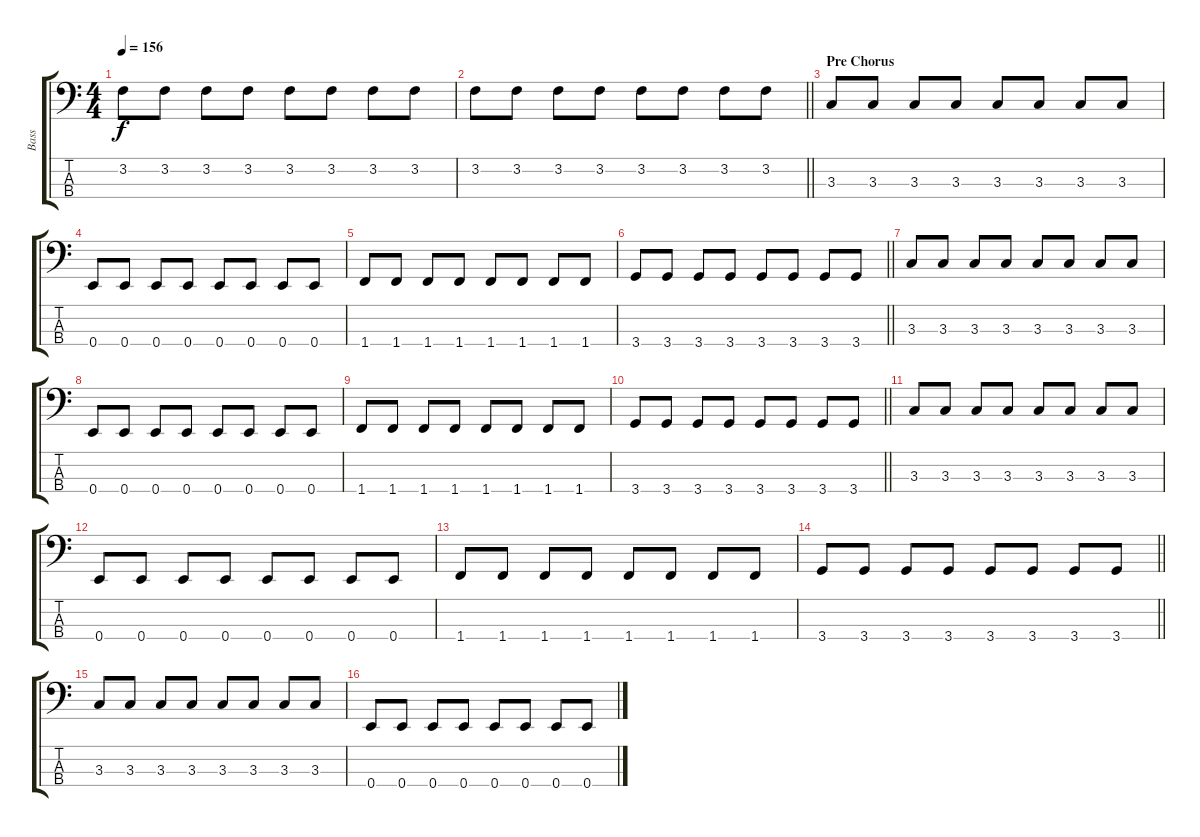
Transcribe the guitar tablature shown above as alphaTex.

\track ("Bass" "Bass") {instrument electricbassfinger}
\staff {score tabs}
\tuning (G2 D2 A1 E1) {hide}
\ts (4 4)
\tempo 156
\clef f4
\ks c
3.2.8{dy f} 3.2.8 3.2.8 3.2.8 3.2.8 3.2.8 3.2.8 3.2.8 |
\barLineRight lightlight
3.2.8 3.2.8 3.2.8 3.2.8 3.2.8 3.2.8 3.2.8 3.2.8 |
\section ("" "Pre Chorus")
3.3.8 3.3.8 3.3.8 3.3.8 3.3.8 3.3.8 3.3.8 3.3.8 |
0.4.8 0.4.8 0.4.8 0.4.8 0.4.8 0.4.8 0.4.8 0.4.8 |
1.4.8 1.4.8 1.4.8 1.4.8 1.4.8 1.4.8 1.4.8 1.4.8 |
\barLineRight lightlight
3.4.8 3.4.8 3.4.8 3.4.8 3.4.8 3.4.8 3.4.8 3.4.8 |
3.3.8 3.3.8 3.3.8 3.3.8 3.3.8 3.3.8 3.3.8 3.3.8 |
0.4.8 0.4.8 0.4.8 0.4.8 0.4.8 0.4.8 0.4.8 0.4.8 |
1.4.8 1.4.8 1.4.8 1.4.8 1.4.8 1.4.8 1.4.8 1.4.8 |
\barLineRight lightlight
3.4.8 3.4.8 3.4.8 3.4.8 3.4.8 3.4.8 3.4.8 3.4.8 |
3.3.8 3.3.8 3.3.8 3.3.8 3.3.8 3.3.8 3.3.8 3.3.8 |
0.4.8 0.4.8 0.4.8 0.4.8 0.4.8 0.4.8 0.4.8 0.4.8 |
1.4.8 1.4.8 1.4.8 1.4.8 1.4.8 1.4.8 1.4.8 1.4.8 |
\barLineRight lightlight
3.4.8 3.4.8 3.4.8 3.4.8 3.4.8 3.4.8 3.4.8 3.4.8 |
3.3.8 3.3.8 3.3.8 3.3.8 3.3.8 3.3.8 3.3.8 3.3.8 |
0.4.8 0.4.8 0.4.8 0.4.8 0.4.8 0.4.8 0.4.8 0.4.8
